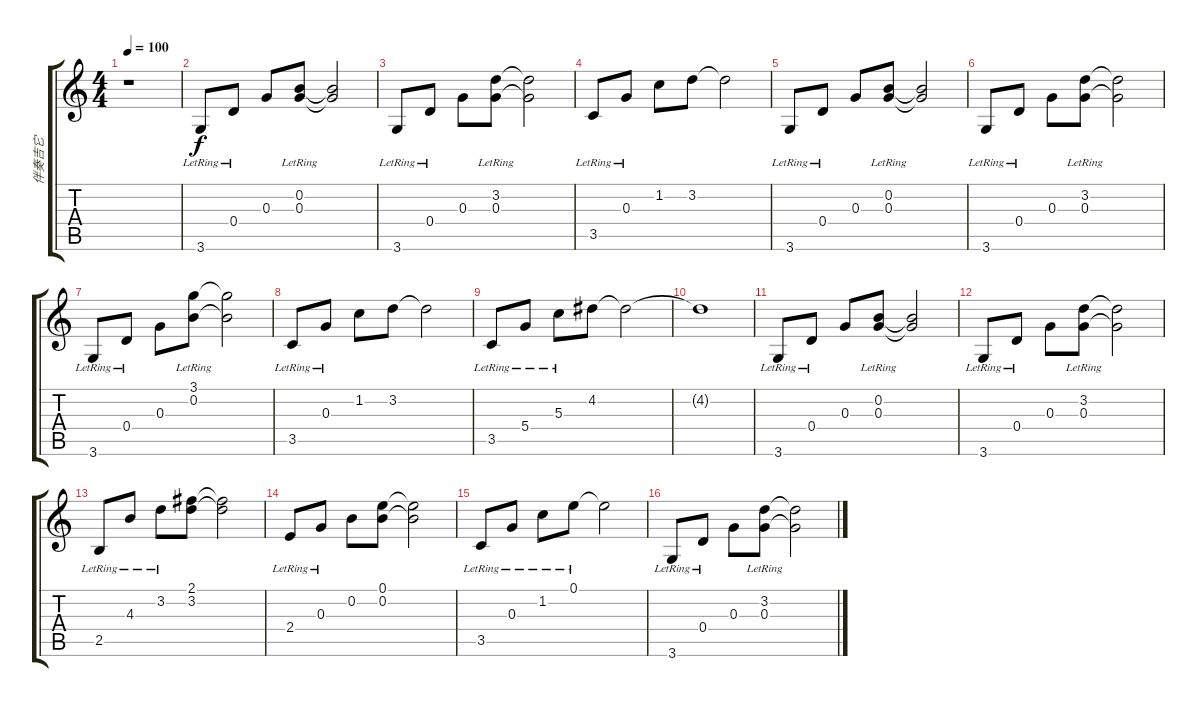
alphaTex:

\track ("伴奏吉它" "伴奏吉它") {instrument acousticguitarsteel}
\staff {score tabs}
\tuning (E4 B3 G3 D3 A2 E2) {hide}
\ts (4 4)
\tempo 100
\clef g2
\ks c
r.1{dy f instrument acousticguitarsteel} |
3.6{lr}.8 0.4{lr}.8 0.3.8 (0.2{lr} 0.3{lr}).8 (0.2{t} 0.3{t}).2 |
3.6{lr}.8 0.4{lr}.8 0.3.8 (3.2{lr} 0.3{lr}).8 (3.2{t} 0.3{t}).2 |
3.5{lr}.8 0.3{lr}.8 1.2.8 3.2.8 3.2{t}.2 |
3.6{lr}.8 0.4{lr}.8 0.3.8 (0.2{lr} 0.3{lr}).8 (0.2{t} 0.3{t}).2 |
3.6{lr}.8 0.4{lr}.8 0.3.8 (3.2{lr} 0.3{lr}).8 (3.2{t} 0.3{t}).2 |
3.6{lr}.8 0.4{lr}.8 0.3.8 (3.1 0.2{lr}).8 (3.1{t} 0.2{t}).2 |
3.5{lr}.8 0.3{lr}.8 1.2.8 3.2.8 3.2{t}.2 |
3.5{lr}.8 5.4{lr}.8 5.3{lr}.8 4.2.8 4.2{t}.2 |
4.2{t}.1 |
3.6{lr}.8 0.4{lr}.8 0.3.8 (0.2{lr} 0.3{lr}).8 (0.2{t} 0.3{t}).2 |
3.6{lr}.8 0.4{lr}.8 0.3.8 (3.2{lr} 0.3{lr}).8 (3.2{t} 0.3{t}).2 |
2.5{lr}.8 4.3{lr}.8 3.2{lr}.8 (2.1 3.2).8 (2.1{t} 3.2{t}).2 |
2.4{lr}.8 0.3{lr}.8 0.2.8 (0.1 0.2).8 (0.1{t} 0.2{t}).2 |
3.5{lr}.8 0.3{lr}.8 1.2{lr}.8 0.1{lr}.8 0.1{t}.2 |
3.6{lr}.8 0.4{lr}.8 0.3.8 (3.2{lr} 0.3{lr}).8 (3.2{t} 0.3{t}).2
